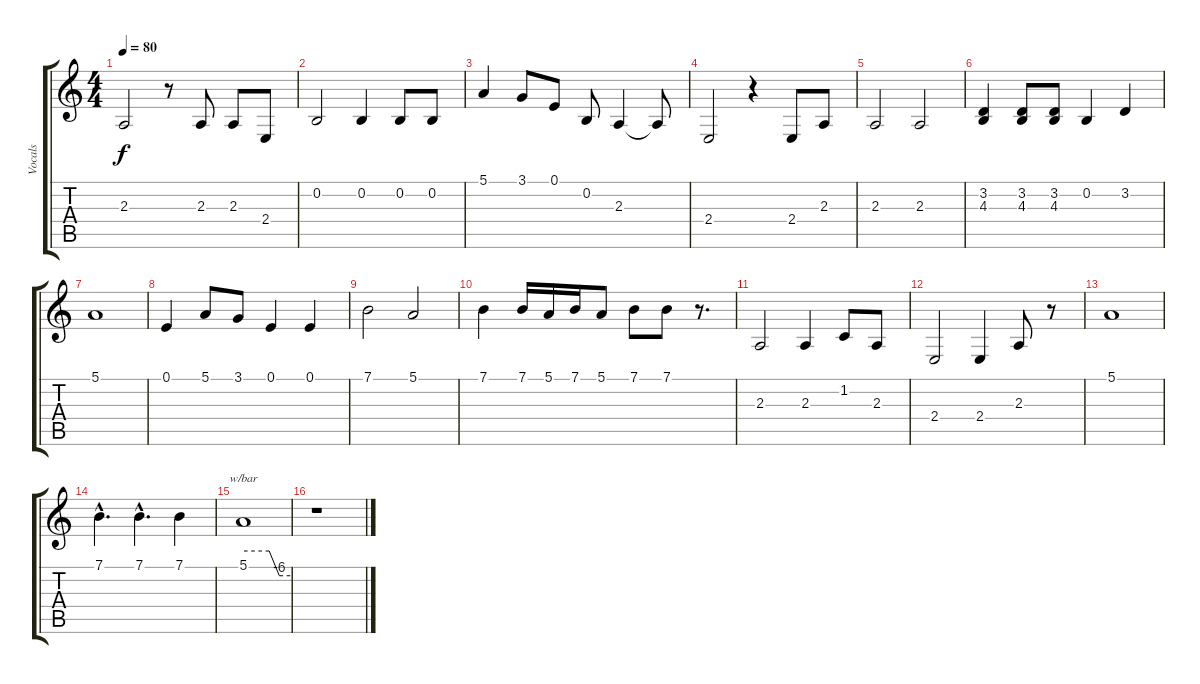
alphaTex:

\track ("Vocals" "Vocals") {instrument flute}
\staff {score tabs}
\tuning (E4 B3 G3 D3 A2 E2) {hide}
\ts (4 4)
\tempo 80
\clef g2
\ks c
2.3.2{dy f} r.8 2.3.8 2.3.8 2.4.8 |
0.2.2 0.2.4 0.2.8 0.2.8 |
5.1.4 3.1.8 0.1.8 0.2.8 2.3.4 2.3{t}.8 |
2.4.2 r.4 2.4.8 2.3.8 |
2.3.2 2.3.2 |
(3.2 4.3).4 (3.2 4.3).8 (3.2 4.3).8 0.2.4 3.2.4 |
5.1.1 |
0.1.4 5.1.8 3.1.8 0.1.4 0.1.4 |
7.1.2 5.1.2 |
7.1.4 7.1.16 5.1.16 7.1.16 5.1.8 7.1.8 7.1.8 r.8{d} |
2.3.2 2.3.4 1.2.8 2.3.8 |
2.4.2 2.4.4 2.3.8 r.8 |
5.1.1 |
7.1{hac}.4{d} 7.1{hac}.4{d} 7.1.4 |
5.1.1{tbe (custom default 0 0 33 0 46 -24 60 -24)} |
r.1
